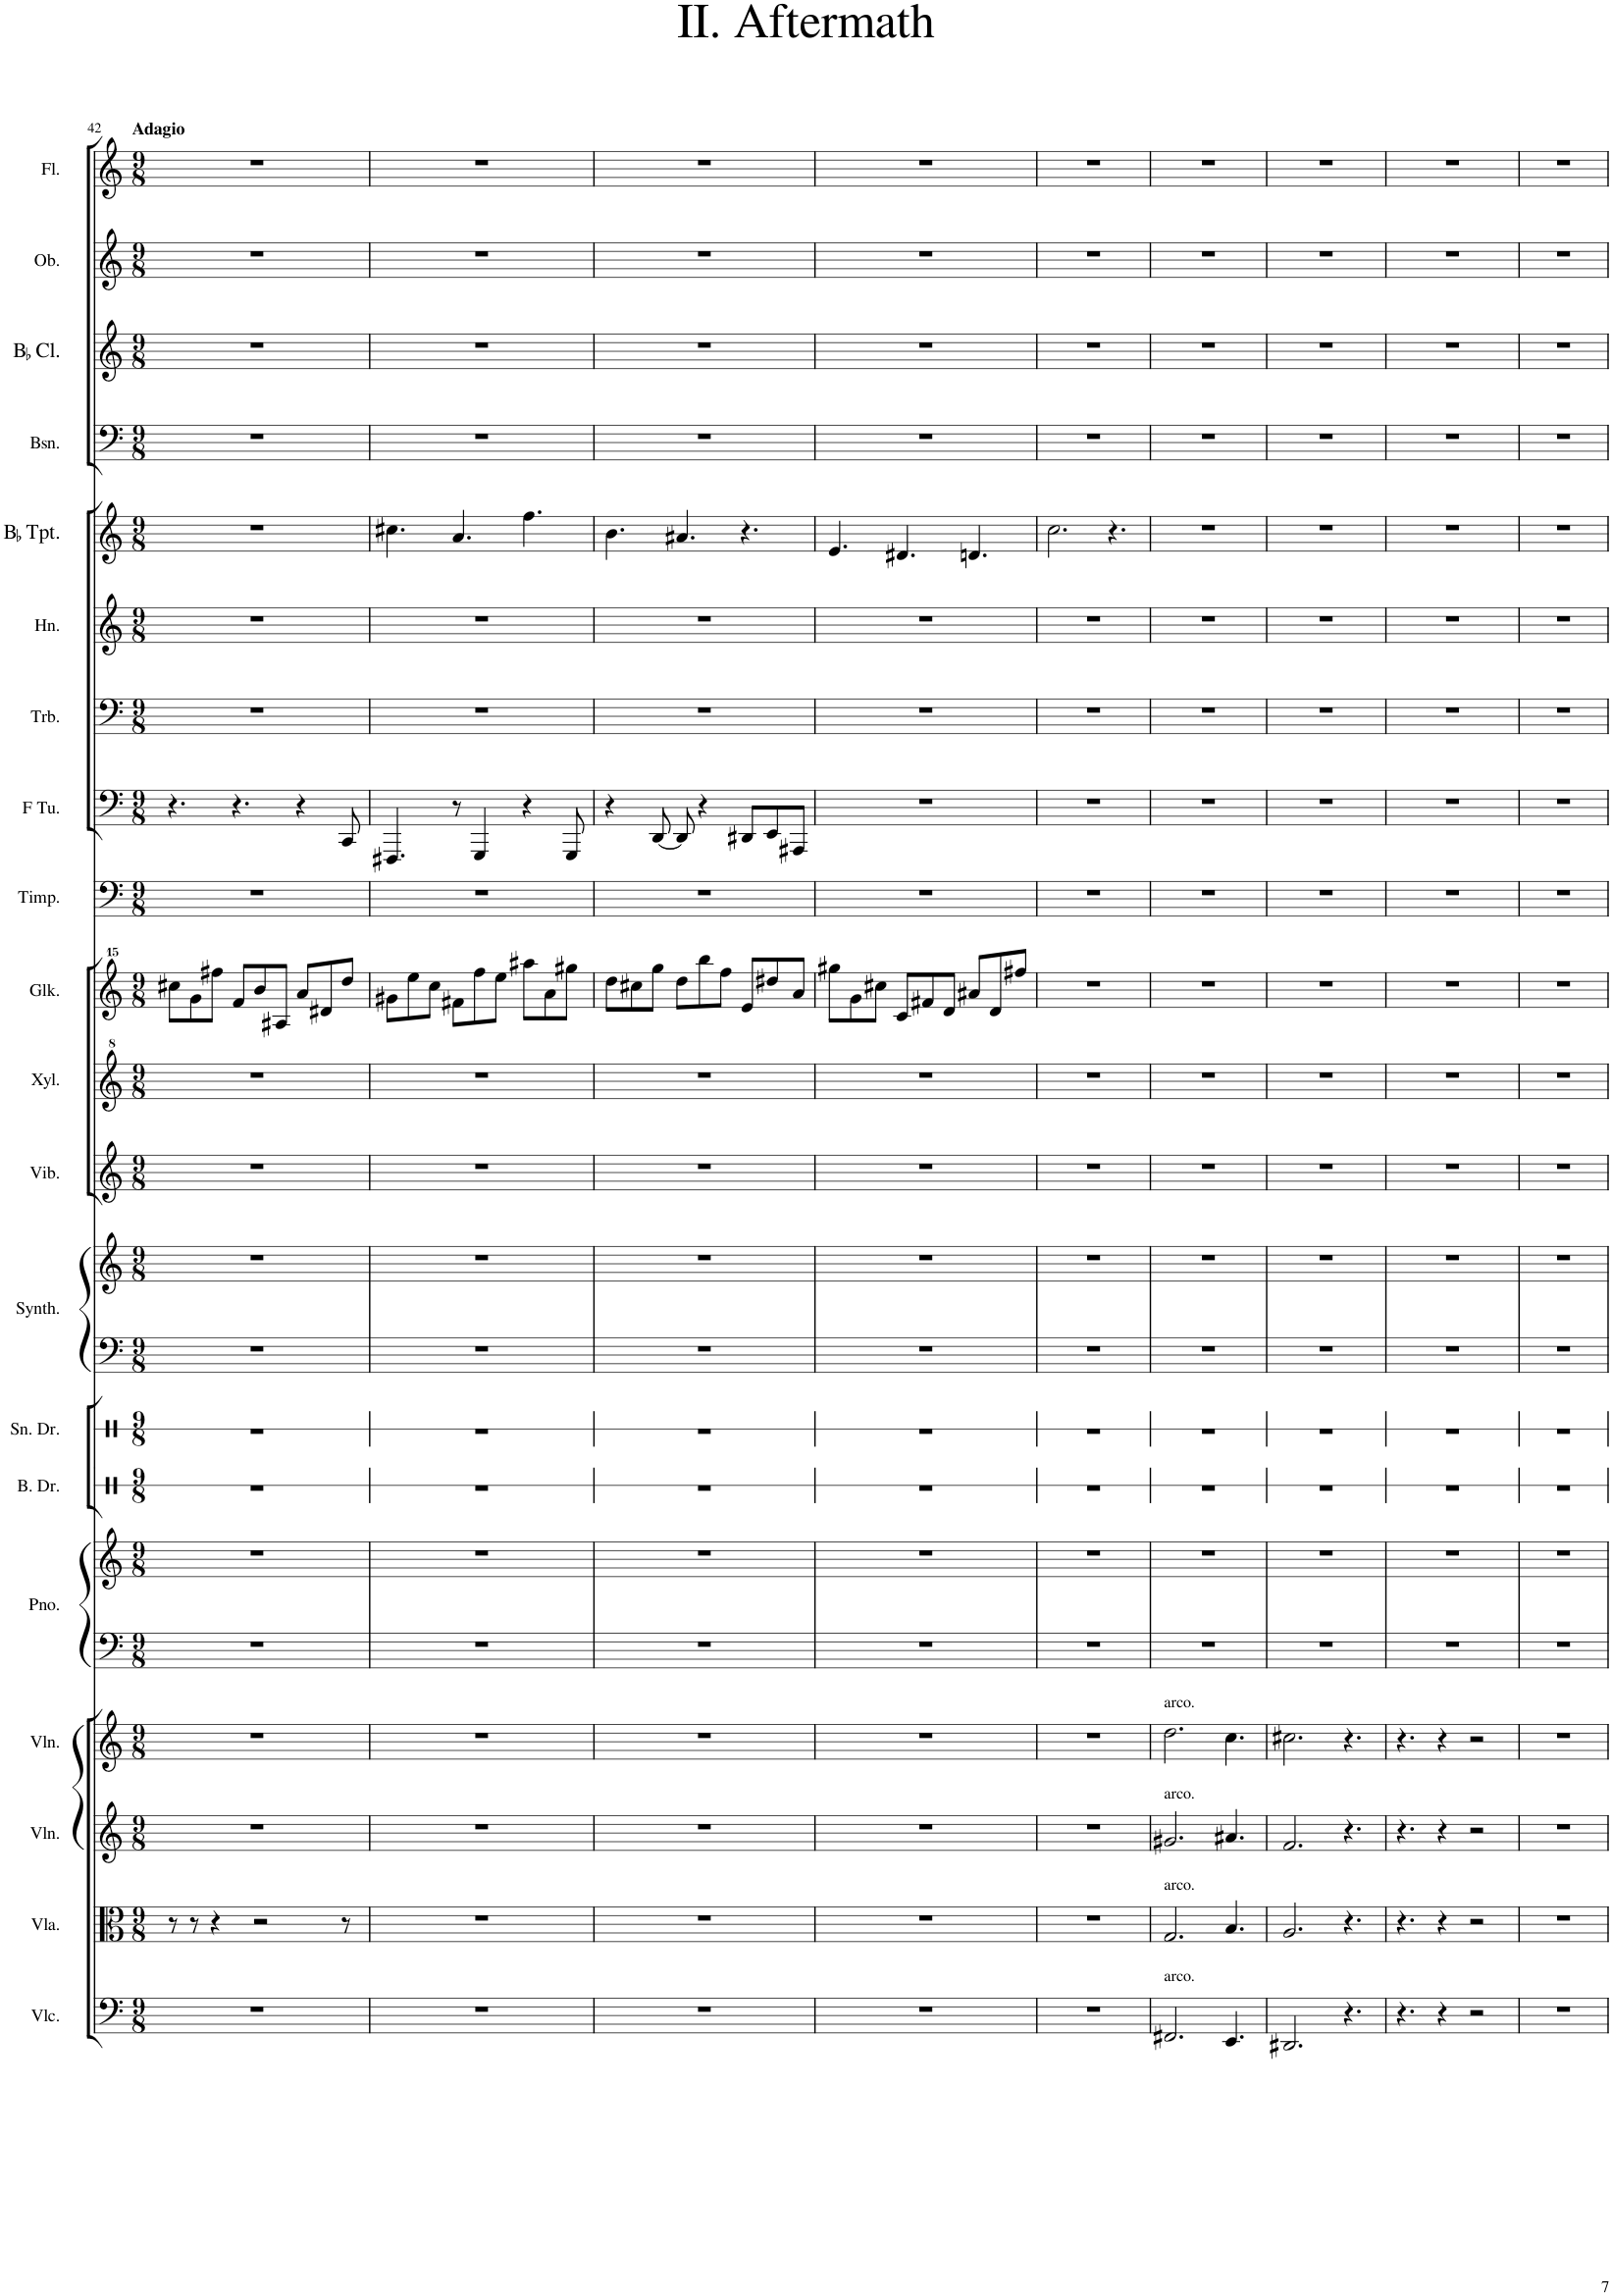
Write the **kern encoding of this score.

**kern	**kern	**kern	**kern	**kern	**kern	**kern	**kern	**kern	**kern	**kern	**kern	**kern	**kern	**kern	**kern	**kern	**kern	**kern	**kern	**kern	**kern
*part20	*part19	*part18	*part17	*part16	*part16	*part15	*part14	*part13	*part13	*part12	*part11	*part10	*part9	*part8	*part7	*part6	*part5	*part4	*part3	*part2	*part1
*staff22	*staff21	*staff20	*staff19	*staff18	*staff17	*staff16	*staff15	*staff14	*staff13	*staff12	*staff11	*staff10	*staff9	*staff8	*staff7	*staff6	*staff5	*staff4	*staff3	*staff2	*staff1
*I"Violoncello	*I"Viola	*I"Violin	*I"Violin	*I"Piano	*	*I"Bass Drum	*I"Snare Drum	*I"Keyboard Synthesizer	*	*I"Vibraphone	*I"Xylophone	*I"Mallets (One Player) Glockenspiel	*I"Timpani	*I"F Tuba	*I"Trombone	*I"Horn	*I"BaccidentalFlat Trumpet	*I"Bassoon	*I"BaccidentalFlat Clarinet	*I"Oboe	*I"Flute
*I'Vlc.	*I'Vla.	*I'Vln.	*I'Vln.	*I'Pno.	*	*I'B. Dr.	*I'Sn. Dr.	*I'Synth.	*	*I'Vib.	*I'Xyl.	*I'Glk.	*I'Timp.	*I'F Tu.	*I'Trb.	*I'Hn.	*I'BaccidentalFlat Tpt.	*I'Bsn.	*I'BaccidentalFlat Cl.	*I'Ob.	*I'Fl.
!!LO:PB:g=z
*clefF4	*clefC3	*clefG2	*clefG2	*clefF4	*clefG2	*clefX	*clefX	*clefF4	*clefG2	*clefG2	*clefG^2	*clefG^^2	*clefF4	*clefF4	*clefF4	*clefG2	*clefG2	*clefF4	*clefG2	*clefG2	*clefG2
*	*	*	*	*	*	*	*	*	*	*	*	*	*	*	*	*ITrd4c7	*ITrd1c2	*	*ITrd1c2	*	*
*k[]	*k[]	*k[]	*k[]	*k[]	*k[]	*k[]	*k[]	*k[]	*k[]	*k[]	*k[]	*k[]	*k[]	*k[]	*k[]	*k[]	*k[]	*k[]	*k[]	*k[]	*k[]
*M9/8	*M9/8	*M9/8	*M9/8	*M9/8	*M9/8	*M9/8	*M9/8	*M9/8	*M9/8	*M9/8	*M9/8	*M9/8	*M9/8	*M9/8	*M9/8	*M9/8	*M9/8	*M9/8	*M9/8	*M9/8	*M9/8
=42	=42	=42	=42	=42	=42	=42	=42	=42	=42	=42	=42	=42	=42	=42	=42	=42	=42	=42	=42	=42	=42
!	!	!	!	!	!	!	!	!	!	!	!	!	!	!	!	!	!	!	!	!	!LO:TX:a:B:t=Adagio
8%9r	8r	8%9r	8%9r	8%9r	8%9r	8%9r	8%9r	8%9r	8%9r	8%9r	8%9r	8cccc#X\L	8%9r	4.r	8%9r	8%9r	8%9r	8%9r	8%9r	8%9r	8%9r
.	8r	.	.	.	.	.	.	.	.	.	.	8ggg\	.	.	.	.	.	.	.	.	.
.	4r	.	.	.	.	.	.	.	.	.	.	8ffff#X\J	.	.	.	.	.	.	.	.	.
.	.	.	.	.	.	.	.	.	.	.	.	8fff/L	.	4.r	.	.	.	.	.	.	.
.	2r	.	.	.	.	.	.	.	.	.	.	8bbb/	.	.	.	.	.	.	.	.	.
.	.	.	.	.	.	.	.	.	.	.	.	8aa#X/J	.	.	.	.	.	.	.	.	.
.	.	.	.	.	.	.	.	.	.	.	.	8aaa/L	.	4r	.	.	.	.	.	.	.
.	.	.	.	.	.	.	.	.	.	.	.	8ddd#X/	.	.	.	.	.	.	.	.	.
.	8r	.	.	.	.	.	.	.	.	.	.	8dddd/J	.	8CC/	.	.	.	.	.	.	.
=43	=43	=43	=43	=43	=43	=43	=43	=43	=43	=43	=43	=43	=43	=43	=43	=43	=43	=43	=43	=43	=43
8%9r	8%9r	8%9r	8%9r	8%9r	8%9r	8%9r	8%9r	8%9r	8%9r	8%9r	8%9r	8ggg#X\L	8%9r	4.FFF#X/	8%9r	8%9r	4.cc#X\	8%9r	8%9r	8%9r	8%9r
.	.	.	.	.	.	.	.	.	.	.	.	8eeee\	.	.	.	.	.	.	.	.	.
.	.	.	.	.	.	.	.	.	.	.	.	8cccc\J	.	.	.	.	.	.	.	.	.
.	.	.	.	.	.	.	.	.	.	.	.	8fff#X\L	.	8r	.	.	4.a/	.	.	.	.
.	.	.	.	.	.	.	.	.	.	.	.	8ffff\	.	4GGG/	.	.	.	.	.	.	.
.	.	.	.	.	.	.	.	.	.	.	.	8eeee\J	.	.	.	.	.	.	.	.	.
.	.	.	.	.	.	.	.	.	.	.	.	8aaaa#X\L	.	4r	.	.	4.ff\	.	.	.	.
.	.	.	.	.	.	.	.	.	.	.	.	8aaa\	.	.	.	.	.	.	.	.	.
.	.	.	.	.	.	.	.	.	.	.	.	8gggg#X\J	.	8GGG/	.	.	.	.	.	.	.
=44	=44	=44	=44	=44	=44	=44	=44	=44	=44	=44	=44	=44	=44	=44	=44	=44	=44	=44	=44	=44	=44
8%9r	8%9r	8%9r	8%9r	8%9r	8%9r	8%9r	8%9r	8%9r	8%9r	8%9r	8%9r	8dddd\L	8%9r	4r	8%9r	8%9r	4.b\	8%9r	8%9r	8%9r	8%9r
.	.	.	.	.	.	.	.	.	.	.	.	8cccc#X\	.	.	.	.	.	.	.	.	.
.	.	.	.	.	.	.	.	.	.	.	.	8gggg\J	.	[8DD/	.	.	.	.	.	.	.
.	.	.	.	.	.	.	.	.	.	.	.	8dddd\L	.	8DD/]	.	.	4.a#X/	.	.	.	.
.	.	.	.	.	.	.	.	.	.	.	.	8bbbb\	.	4r	.	.	.	.	.	.	.
.	.	.	.	.	.	.	.	.	.	.	.	8ffff\J	.	.	.	.	.	.	.	.	.
.	.	.	.	.	.	.	.	.	.	.	.	8eee/L	.	8DD#X/L	.	.	4.r	.	.	.	.
.	.	.	.	.	.	.	.	.	.	.	.	8dddd#X/	.	8EE/	.	.	.	.	.	.	.
.	.	.	.	.	.	.	.	.	.	.	.	8aaa/J	.	8AAA#X/J	.	.	.	.	.	.	.
=45	=45	=45	=45	=45	=45	=45	=45	=45	=45	=45	=45	=45	=45	=45	=45	=45	=45	=45	=45	=45	=45
8%9r	8%9r	8%9r	8%9r	8%9r	8%9r	8%9r	8%9r	8%9r	8%9r	8%9r	8%9r	8gggg#X\L	8%9r	8%9r	8%9r	8%9r	4.e/	8%9r	8%9r	8%9r	8%9r
.	.	.	.	.	.	.	.	.	.	.	.	8ggg\	.	.	.	.	.	.	.	.	.
.	.	.	.	.	.	.	.	.	.	.	.	8cccc#X\J	.	.	.	.	.	.	.	.	.
.	.	.	.	.	.	.	.	.	.	.	.	8ccc/L	.	.	.	.	4.d#X/	.	.	.	.
.	.	.	.	.	.	.	.	.	.	.	.	8fff#X/	.	.	.	.	.	.	.	.	.
.	.	.	.	.	.	.	.	.	.	.	.	8ddd/J	.	.	.	.	.	.	.	.	.
.	.	.	.	.	.	.	.	.	.	.	.	8aaa#X/L	.	.	.	.	4.dn/	.	.	.	.
.	.	.	.	.	.	.	.	.	.	.	.	8ddd/	.	.	.	.	.	.	.	.	.
.	.	.	.	.	.	.	.	.	.	.	.	8ffff#X/J	.	.	.	.	.	.	.	.	.
=46	=46	=46	=46	=46	=46	=46	=46	=46	=46	=46	=46	=46	=46	=46	=46	=46	=46	=46	=46	=46	=46
8%9r	8%9r	8%9r	8%9r	8%9r	8%9r	8%9r	8%9r	8%9r	8%9r	8%9r	8%9r	8%9r	8%9r	8%9r	8%9r	8%9r	2.cc\	8%9r	8%9r	8%9r	8%9r
.	.	.	.	.	.	.	.	.	.	.	.	.	.	.	.	.	4.r	.	.	.	.
=47	=47	=47	=47	=47	=47	=47	=47	=47	=47	=47	=47	=47	=47	=47	=47	=47	=47	=47	=47	=47	=47
!	!	!	!LO:TX:a:t=arco.	!	!	!	!	!	!	!	!	!	!	!	!	!	!	!	!	!	!
!	!	!LO:TX:a:t=arco.	!	!	!	!	!	!	!	!	!	!	!	!	!	!	!	!	!	!	!
!	!LO:TX:a:t=arco.	!	!	!	!	!	!	!	!	!	!	!	!	!	!	!	!	!	!	!	!
!LO:TX:a:t=arco.	!	!	!	!	!	!	!	!	!	!	!	!	!	!	!	!	!	!	!	!	!
2.FF#X/	2.G/	2.g#X/	2.dd\	8%9r	8%9r	8%9r	8%9r	8%9r	8%9r	8%9r	8%9r	8%9r	8%9r	8%9r	8%9r	8%9r	8%9r	8%9r	8%9r	8%9r	8%9r
4.EE/	4.B/	4.a#X/	4.cc\	.	.	.	.	.	.	.	.	.	.	.	.	.	.	.	.	.	.
=48	=48	=48	=48	=48	=48	=48	=48	=48	=48	=48	=48	=48	=48	=48	=48	=48	=48	=48	=48	=48	=48
2.DD#X/	2.A/	2.f/	2.cc#X\	8%9r	8%9r	8%9r	8%9r	8%9r	8%9r	8%9r	8%9r	8%9r	8%9r	8%9r	8%9r	8%9r	8%9r	8%9r	8%9r	8%9r	8%9r
4.r	4.r	4.r	4.r	.	.	.	.	.	.	.	.	.	.	.	.	.	.	.	.	.	.
=49	=49	=49	=49	=49	=49	=49	=49	=49	=49	=49	=49	=49	=49	=49	=49	=49	=49	=49	=49	=49	=49
4.r	4.r	4.r	4.r	8%9r	8%9r	8%9r	8%9r	8%9r	8%9r	8%9r	8%9r	8%9r	8%9r	8%9r	8%9r	8%9r	8%9r	8%9r	8%9r	8%9r	8%9r
4r	4r	4r	4r	.	.	.	.	.	.	.	.	.	.	.	.	.	.	.	.	.	.
2r	2r	2r	2r	.	.	.	.	.	.	.	.	.	.	.	.	.	.	.	.	.	.
=50	=50	=50	=50	=50	=50	=50	=50	=50	=50	=50	=50	=50	=50	=50	=50	=50	=50	=50	=50	=50	=50
8%9r	8%9r	8%9r	8%9r	8%9r	8%9r	8%9r	8%9r	8%9r	8%9r	8%9r	8%9r	8%9r	8%9r	8%9r	8%9r	8%9r	8%9r	8%9r	8%9r	8%9r	8%9r
=	=	=	=	=	=	=	=	=	=	=	=	=	=	=	=	=	=	=	=	=	=
*-	*-	*-	*-	*-	*-	*-	*-	*-	*-	*-	*-	*-	*-	*-	*-	*-	*-	*-	*-	*-	*-
